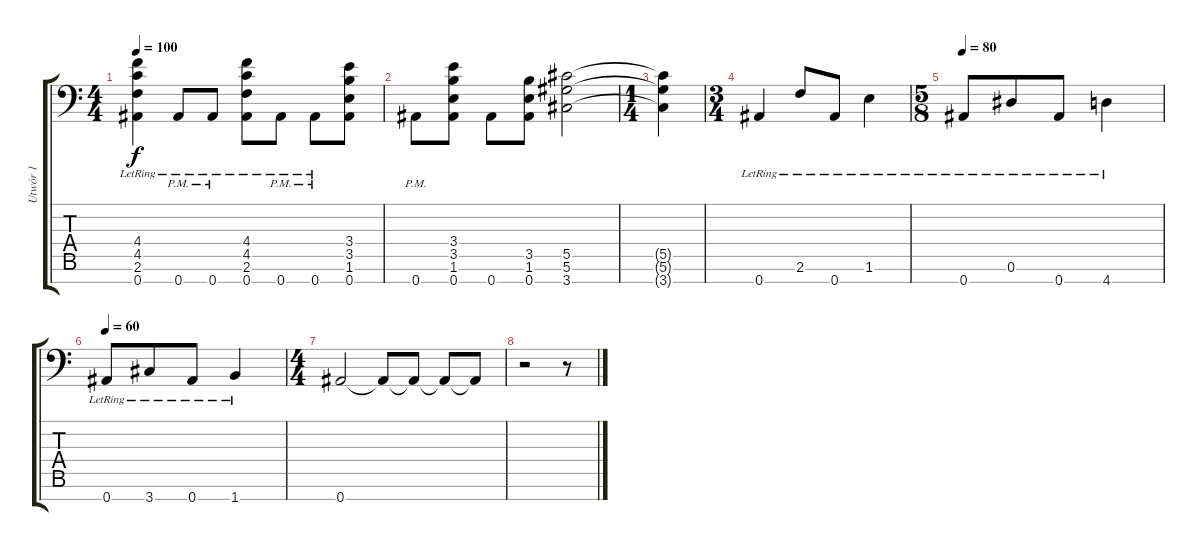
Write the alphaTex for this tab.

\track ("Utwór 1" "Utwór 1") {instrument electricguitarclean}
\staff {score tabs}
\tuning (Eb4 Bb3 Gb3 Db3 Ab2 Eb2 Bb1) {hide}
\ts (4 4)
\tempo 100
\clef f4
\ks c
(4.4{lr} 4.5{lr} 2.6{lr} 0.7{lr}).4{dy f} 0.7{pm lr}.8 0.7{pm lr}.8 (4.4{lr} 4.5{lr} 2.6{lr} 0.7{lr}).8 0.7{pm lr}.8 0.7{pm lr}.8 (3.4 3.5 1.6 0.7).8 |
0.7{pm}.8 (3.4 3.5 1.6 0.7).8 0.7.8 (3.5 1.6 0.7).8 (5.5 5.6 3.7).2 |
\ts (1 4)
(5.5{t} 5.6{t} 3.7{t}).4 |
\ts (3 4)
0.7{lr}.4 2.6{lr}.8 0.7{lr}.8 1.6{lr}.4 |
\ts (5 8)
\tempo 80
0.7{lr}.8 0.6{lr}.8 0.7{lr}.8 4.7{lr}.4 |
\tempo 60
0.7{lr}.8 3.7{lr}.8 0.7{lr}.8 1.7{lr}.4 |
\ts (4 4)
0.7.2 0.7{t}.8{volume 10} 0.7{t}.8{volume 9} 0.7{t}.8{volume 7} 0.7{t}.8{volume 3} |
r.2 r.8
